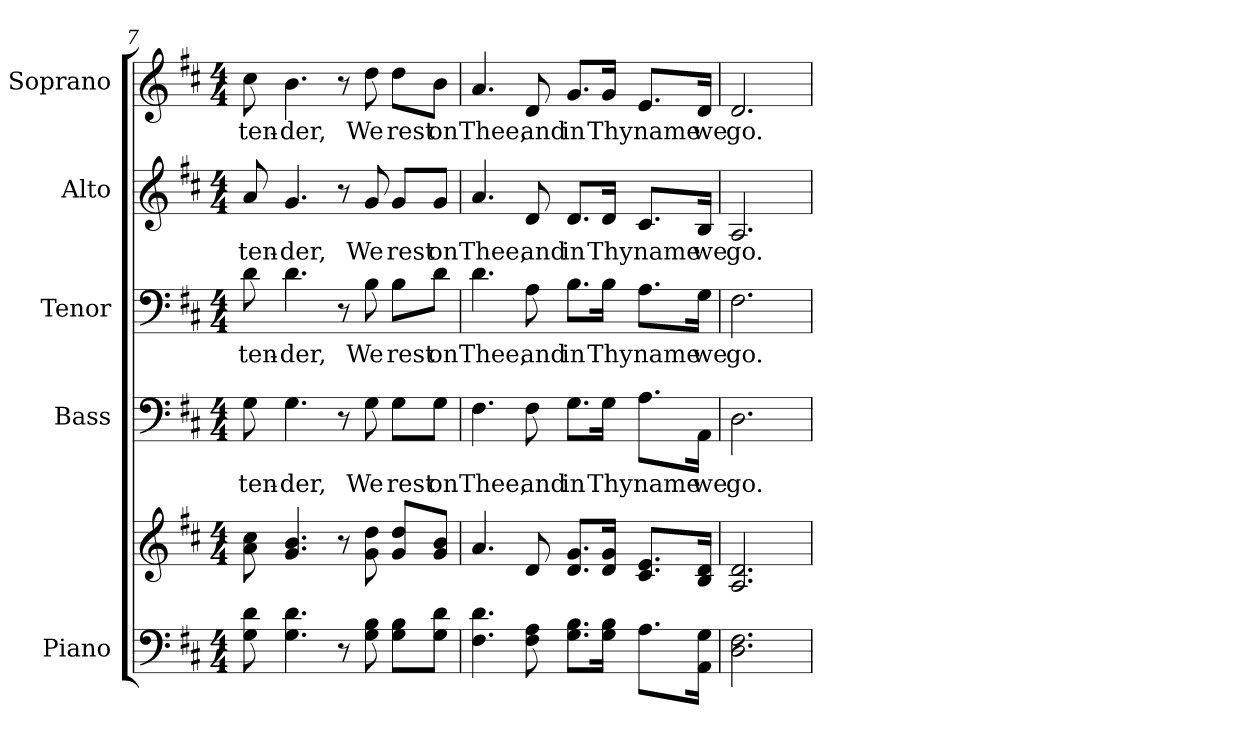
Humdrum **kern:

**kern	**kern	**kern	**text	**kern	**text	**kern	**text	**kern	**text
*part5	*part5	*part4	*part4	*part3	*part3	*part2	*part2	*part1	*part1
*staff6	*staff5	*staff4	*staff4	*staff3	*staff3	*staff2	*staff2	*staff1	*staff1
*I"Piano	*	*I"Bass	*	*I"Tenor	*	*I"Alto	*	*I"Soprano	*
*I'Pno.	*	*I'B.	*	*I'T.	*	*I'A.	*	*I'S.	*
!!LO:PB:g=z
*clefF4	*clefG2	*clefF4	*	*clefF4	*	*clefG2	*	*clefG2	*
*k[f#c#]	*k[f#c#]	*k[f#c#]	*	*k[f#c#]	*	*k[f#c#]	*	*k[f#c#]	*
*D:	*D:	*D:	*	*D:	*	*D:	*	*D:	*
*M4/4	*M4/4	*M4/4	*	*M4/4	*	*M4/4	*	*M4/4	*
=7	=7	=7	=7	=7	=7	=7	=7	=7	=7
!	!	!	!LO:LY:b:color=#000000	!	!	!	!	!	!
!	!	!	!	!	!LO:LY:b:color=#000000	!	!	!	!
!	!	!	!	!	!	!	!LO:LY:b:color=#000000	!	!
!	!	!	!	!	!	!	!	!	!LO:LY:b:color=#000000
8Gi\ 8di	8ai\ 8cc#i	8Gi\	ten-	8di\	ten-	8ai/	ten-	8cc#i\	ten-
!	!	!	!LO:LY:b:color=#000000	!	!	!	!	!	!
!	!	!	!	!	!LO:LY:b:color=#000000	!	!	!	!
!	!	!	!	!	!	!	!LO:LY:b:color=#000000	!	!
!	!	!	!	!	!	!	!	!	!LO:LY:b:color=#000000
4.Gi\ 4.di	4.gi/ 4.bi	4.Gi\	-der,	4.di\	-der,	4.gi/	-der,	4.bi\	-der,
8r	8r	8r	.	8r	.	8r	.	8r	.
!	!	!	!LO:LY:b:color=#000000	!	!	!	!	!	!
!	!	!	!	!	!LO:LY:b:color=#000000	!	!	!	!
!	!	!	!	!	!	!	!LO:LY:b:color=#000000	!	!
!	!	!	!	!	!	!	!	!	!LO:LY:b:color=#000000
8Gi\ 8Bi	8gi\ 8ddi	8Gi\	We	8Bi\	We	8gi/	We	8ddi\	We
!	!	!	!LO:LY:b:color=#000000	!	!	!	!	!	!
!	!	!	!	!	!LO:LY:b:color=#000000	!	!	!	!
!	!	!	!	!	!	!	!LO:LY:b:color=#000000	!	!
!	!	!	!	!	!	!	!	!	!LO:LY:b:color=#000000
8Gi\ 8Bi\L	8gi/ 8ddi/L	8Gi\L	rest	8Bi\L	rest	8gi/L	rest	8ddi\L	rest
!	!	!	!LO:LY:b:color=#000000	!	!	!	!	!	!
!	!	!	!	!	!LO:LY:b:color=#000000	!	!	!	!
!	!	!	!	!	!	!	!LO:LY:b:color=#000000	!	!
!	!	!	!	!	!	!	!	!	!LO:LY:b:color=#000000
8Gi\ 8di\J	8gi/ 8bi/J	8Gi\J	on	8di\J	on	8gi/J	on	8bi\J	on
=8	=8	=8	=8	=8	=8	=8	=8	=8	=8
!	!	!	!LO:LY:b:color=#000000	!	!	!	!	!	!
!	!	!	!	!	!LO:LY:b:color=#000000	!	!	!	!
!	!	!	!	!	!	!	!LO:LY:b:color=#000000	!	!
!	!	!	!	!	!	!	!	!	!LO:LY:b:color=#000000
4.F#i\ 4.di	4.ai/	4.F#i\	Thee,	4.di\	Thee,	4.ai/	Thee,	4.ai/	Thee,
!	!	!	!LO:LY:b:color=#000000	!	!	!	!	!	!
!	!	!	!	!	!LO:LY:b:color=#000000	!	!	!	!
!	!	!	!	!	!	!	!LO:LY:b:color=#000000	!	!
!	!	!	!	!	!	!	!	!	!LO:LY:b:color=#000000
8F#i\ 8Ai	8di/	8F#i\	and	8Ai\	and	8di/	and	8di/	and
!	!	!	!LO:LY:b:color=#000000	!	!	!	!	!	!
!	!	!	!	!	!LO:LY:b:color=#000000	!	!	!	!
!	!	!	!	!	!	!	!LO:LY:b:color=#000000	!	!
!	!	!	!	!	!	!	!	!	!LO:LY:b:color=#000000
8.Gi\ 8.Bi\L	8.di/ 8.gi/L	8.Gi\L	in	8.Bi\L	in	8.di/L	in	8.gi/L	in
!	!	!	!LO:LY:b:color=#000000	!	!	!	!	!	!
!	!	!	!	!	!LO:LY:b:color=#000000	!	!	!	!
!	!	!	!	!	!	!	!LO:LY:b:color=#000000	!	!
!	!	!	!	!	!	!	!	!	!LO:LY:b:color=#000000
16Gi\ 16Bi\Jk	16di/ 16gi/Jk	16Gi\Jk	Thy	16Bi\Jk	Thy	16di/Jk	Thy	16gi/Jk	Thy
!	!	!	!LO:LY:b:color=#000000	!	!	!	!	!	!
!	!	!	!	!	!LO:LY:b:color=#000000	!	!	!	!
!	!	!	!	!	!	!	!LO:LY:b:color=#000000	!	!
!	!	!	!	!	!	!	!	!	!LO:LY:b:color=#000000
8.Ai\L	8.c#i/ 8.ei/L	8.Ai\L	name	8.Ai\L	name	8.c#i/L	name	8.ei/L	name
!	!	!	!LO:LY:b:color=#000000	!	!	!	!	!	!
!	!	!	!	!	!LO:LY:b:color=#000000	!	!	!	!
!	!	!	!	!	!	!	!LO:LY:b:color=#000000	!	!
!	!	!	!	!	!	!	!	!	!LO:LY:b:color=#000000
16AAi\ 16Gi\Jk	16Bi/ 16di/Jk	16AAi\Jk	we	16Gi\Jk	we	16Bi/Jk	we	16di/Jk	we
!!LO:PB:g=z
=9	=9	=9	=9	=9	=9	=9	=9	=9	=9
!	!	!	!LO:LY:b:color=#000000	!	!	!	!	!	!
!	!	!	!	!	!LO:LY:b:color=#000000	!	!	!	!
!	!	!	!	!	!	!	!LO:LY:b:color=#000000	!	!
!	!	!	!	!	!	!	!	!	!LO:LY:b:color=#000000
2.Di\ 2.F#i	2.Ai/ 2.di	2.Di\	go.	2.F#i\	go.	2.Ai/	go.	2.di/	go.
=	=	=	=	=	=	=	=	=	=
*-	*-	*-	*-	*-	*-	*-	*-	*-	*-
